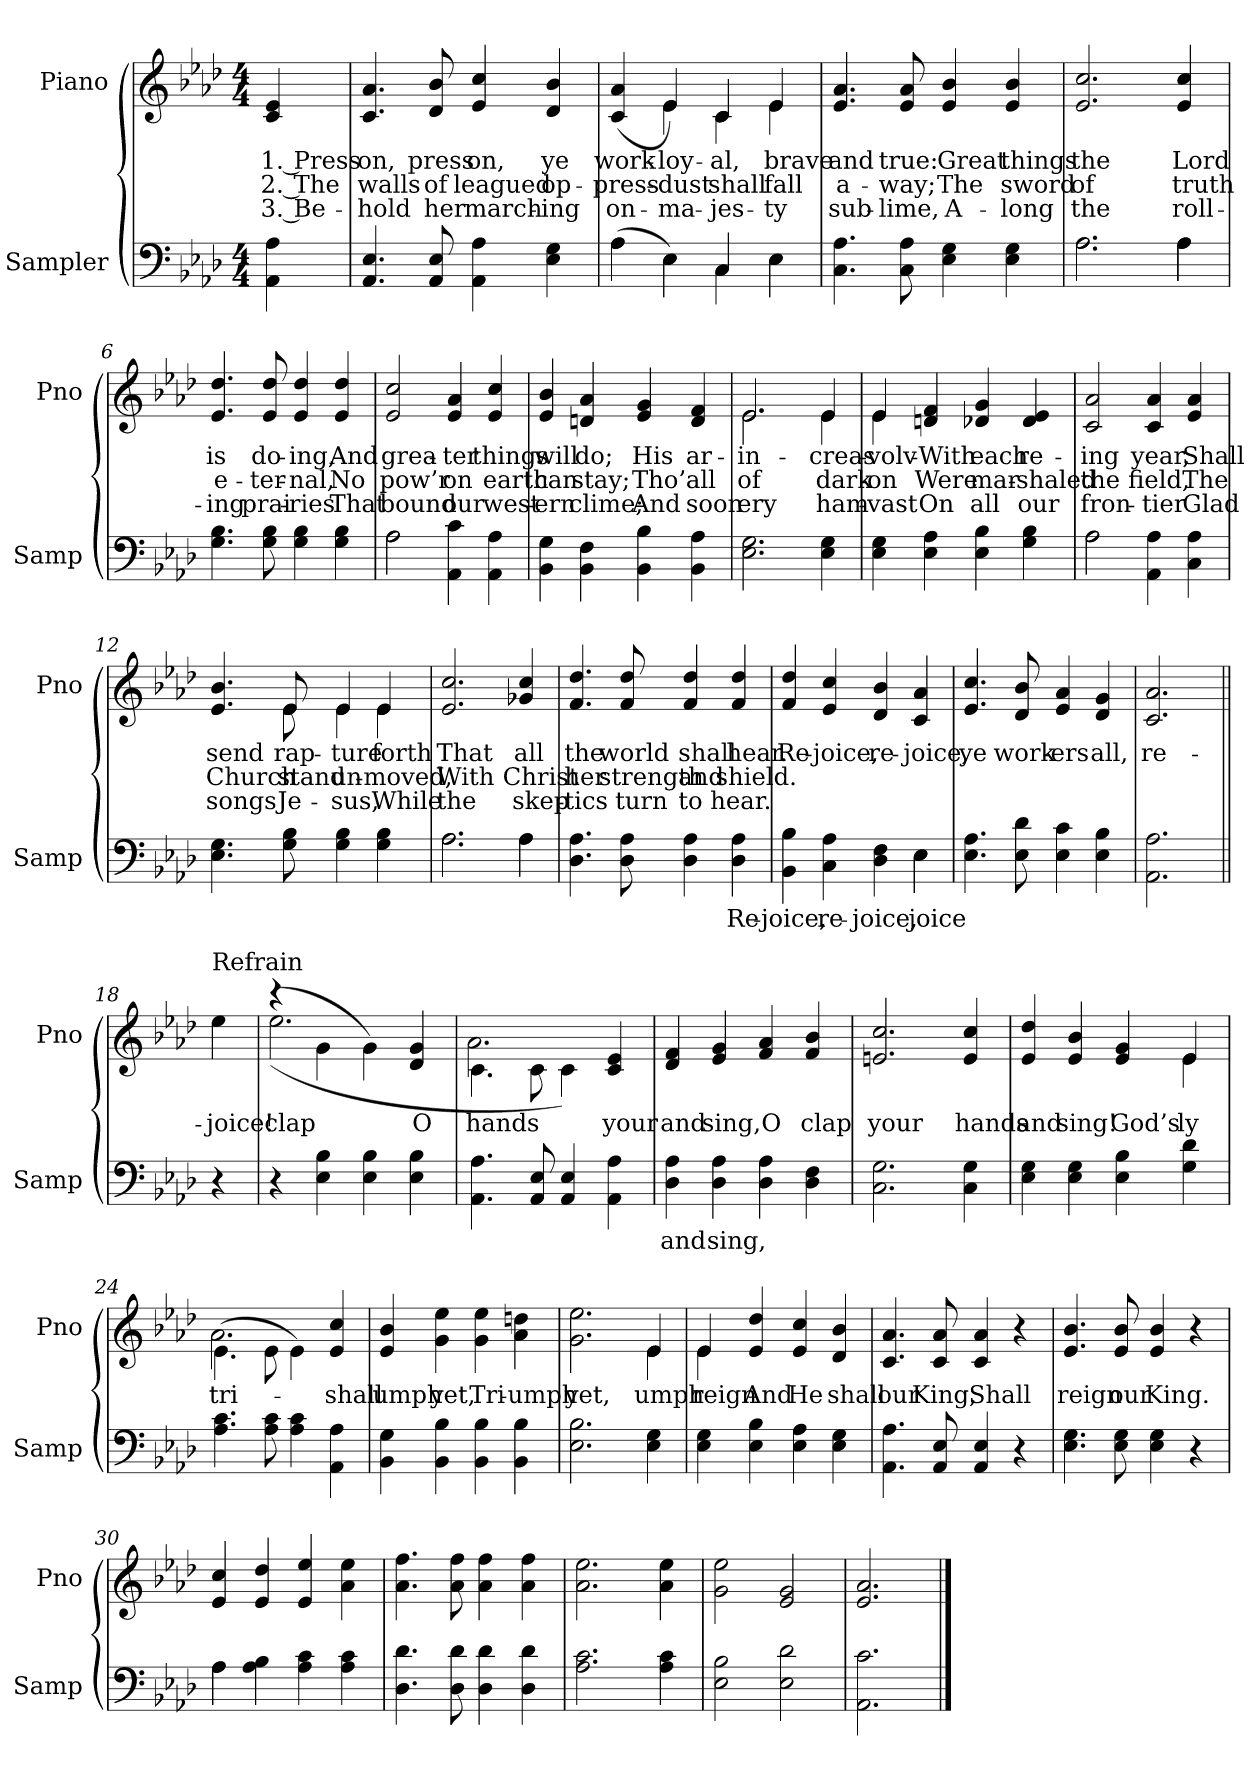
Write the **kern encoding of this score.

**kern	**text	**kern	**text	**text	**text
*part2	*part2	*part1	*part1	*part1	*part1
*staff2	*staff2	*staff1	*staff1	*staff1	*staff1
*I"Sampler	*	*I"Piano	*	*	*
*I'Samp	*	*I'Pno	*	*	*
*clefF4	*	*clefG2	*	*	*
*k[b-e-a-d-]	*	*k[b-e-a-d-]	*	*	*
*A-:	*	*A-:	*	*	*
*M4/4	*	*M4/4	*	*	*
=1	=1	=1	=1	=1	=1
4AA- 4A-	.	4c 4e-	1. Press	2. The	3. Be-
=2	=2	=2	=2	=2	=2
4.AA- 4.E-	.	4.c 4.a-	on,	walls	-hold
8AA- 8E-	.	8d- 8b-	press	of	her
4AA- 4A-	.	4e- 4cc	on,	leagued	march-
4E- 4G	.	4d- 4b-	ye	op-	-ing
=3	=3	=3	=3	=3	=3
*^	*	*^	*	*	*
(4A-\	4A-	.	(4c 4a-	4ryy	work-	-press-	on-
4E-\)	4E-	.	4e-/)	4e-	loy-	dust	ma-
4C/	4C	.	4c/	4c	-al,	shall	-jes-
4E-\	4E-	.	4e-/	4e-	brave	fall	-ty
*v	*v	*	*	*	*	*	*
*	*	*v	*v	*	*	*
=4	=4	=4	=4	=4	=4
4.C 4.A-	.	4.e- 4.a-	and	a-	sub-
8C 8A-	.	8e- 8a-	true:	-way;	-lime,
4E- 4G	.	4e- 4b-	Great	The	A-
4E- 4G	.	4e- 4b-	things	sword	-long
=5	=5	=5	=5	=5	=5
*^	*	*	*	*	*
2.A-\	2.A-	.	2.e- 2.cc	the	of	the
4A-\	4A-	.	4e- 4cc	Lord	truth	roll-
*v	*v	*	*	*	*	*
=6	=6	=6	=6	=6	=6
4.G 4.B-	.	4.e- 4.dd-	is	e-	-ing
8G 8B-	.	8e- 8dd-	do-	-ter-	prai-
4G 4B-	.	4e- 4dd-	-ing,	-nal,	-ries
4G 4B-	.	4e- 4dd-	And	No	That
=7	=7	=7	=7	=7	=7
*^	*	*	*	*	*
2A-\	2A-	.	2e- 2cc	grea-	pow’r	bound
4AA- 4c	2ryy	.	4e- 4a-	-ter	on	our
4AA- 4A-	.	.	4e- 4cc	things	earth	west-
*v	*v	*	*	*	*	*
=8	=8	=8	=8	=8	=8
4BB- 4G	.	4e- 4b-	will	can	-ern
4BB- 4F	.	4dn 4a-	do;	stay;	clime;
4BB- 4B-	.	4e- 4g	His	Tho’	And
4BB- 4A-	.	4d 4f	ar-	all	soon
=9	=9	=9	=9	=9	=9
*	*	*^	*	*	*
2.E- 2.G	.	2.e-/	2.e-	in-	of	-ery
4E- 4G	.	4e-/	4e-	-creas-	dark-	ham-
=10	=10	=10	=10	=10	=10	=10
4E- 4G	.	4e-/	4e-	-volv-	on	vast
4E- 4A-	.	4dn 4f	2.ryy	With	Were	On
4E- 4B-	.	4d-X 4g	.	each	mar-	all
4G 4B-	.	4d- 4e-	.	re-	-shaled	our
*	*	*v	*v	*	*	*
=11	=11	=11	=11	=11	=11
*^	*	*	*	*	*
2A-\	2A-	.	2c 2a-	-ing	the	fron-
4AA- 4A-	2ryy	.	4c 4a-	year,	field,	-tier
4C 4A-	.	.	4e- 4a-	Shall	The	Glad
*v	*v	*	*	*	*	*
=12	=12	=12	=12	=12	=12
*	*	*^	*	*	*
4.E- 4.G	.	4.e- 4.b-	4.ryy	send	Church	songs
8G 8B-	.	8e-/	8e-	rap-	stand	Je-
4G 4B-	.	4e-/	4e-	-ture	un-	-sus,
4G 4B-	.	4e-/	4e-	forth	-moved,	While
*	*	*v	*v	*	*	*
=13	=13	=13	=13	=13	=13
*^	*	*	*	*	*
2.A-\	2.A-	.	2.e- 2.cc	That	With	the
4A-\	4A-	.	4g-X 4cc	all	Christ	skep-
*v	*v	*	*	*	*	*
=14	=14	=14	=14	=14	=14
4.D- 4.A-	.	4.f 4.dd-	the	her	-tics
8D- 8A-	.	8f 8dd-	world	strength	turn
4D- 4A-	.	4f 4dd-	shall	and	to
4D- 4A-	Re-	4f 4dd-	hear.	shield.	hear.
=15	=15	=15	=15	=15	=15
*^	*	*	*	*	*
4BB- 4B-	2.ryy	-joice,	4f 4dd-	Re-	.	.
4C 4A-	.	re-	4e- 4cc	-joice,	.	.
4D- 4F	.	-joice,	4d- 4b-	re-	.	.
4E-\	4E-	-joice	4c 4a-	-joice,	.	.
*v	*v	*	*	*	*	*
=16	=16	=16	=16	=16	=16
4.E- 4.A-	.	4.e- 4.cc	ye	.	.
8E- 8d-	.	8d- 8b-	work-	.	.
4E- 4c	.	4e- 4a-	-ers	.	.
4E- 4B-	.	4d- 4g	all,	.	.
=17	=17	=17	=17	=17	=17
2.AA- 2.A-	.	2.c 2.a-	re-	.	.
=18||	=18||	=18||	=18||	=18||	=18||
!	!	!LO:TX:t=Refrain	!	!	!
4r	.	4ee-	-joice!	.	.
=19	=19	=19	=19	=19	=19
*	*	*^	*	*	*
4r	.	(4r	(2.ee-	clap	.	.
4E- 4B-	.	4g\	.	.	.	.
4E- 4B-	.	4g\)	.	.	.	.
4E- 4B-	.	4d- 4g	4ryy	O	.	.
=20	=20	=20	=20	=20	=20	=20
4.AA- 4.A-	.	4.c\	2.a-	hands	.	.
8AA- 8E-	.	8c\	.	.	.	.
4AA- 4E-	.	4c\)	.	.	.	.
4AA- 4A-	.	4c 4e-	4ryy	your	.	.
*	*	*v	*v	*	*	*
=21	=21	=21	=21	=21	=21
4D- 4A-	and	4d- 4f	and	.	.
4D- 4A-	sing,	4e- 4g	sing,	.	.
4D- 4A-	.	4f 4a-	O	.	.
4D- 4F	.	4f 4b-	clap	.	.
=22	=22	=22	=22	=22	=22
2.C 2.G	.	2.en 2.cc	your	.	.
4C 4G	.	4e 4cc	hands	.	.
=23	=23	=23	=23	=23	=23
*	*	*^	*	*	*
4E- 4G	.	4e- 4dd-	2.ryy	and	.	.
4E- 4G	.	4e- 4b-	.	sing!	.	.
4E- 4B-	.	4e- 4g	.	God’s	.	.
4G 4d-	.	4e-/	4e-	-ly	.	.
=24	=24	=24	=24	=24	=24	=24
4.A- 4.c	.	(4.e-\	2.a-	tri-	.	.
8A- 8c	.	8e-\	.	.	.	.
4A- 4c	.	4e-\)	.	.	.	.
4AA- 4A-	.	4e- 4cc	4ryy	shall	.	.
*	*	*v	*v	*	*	*
=25	=25	=25	=25	=25	=25
4BB- 4G	.	4e- 4b-	-umph	.	.
4BB- 4B-	.	4g 4ee-	yet,	.	.
4BB- 4B-	.	4g 4ee-	Tri-	.	.
4BB- 4B-	.	4a- 4ddn	-umph	.	.
=26	=26	=26	=26	=26	=26
*	*	*^	*	*	*
2.E- 2.B-	.	2.g 2.ee-	2.ryy	yet,	.	.
4E- 4G	.	4e-/	4e-	-umph	.	.
=27	=27	=27	=27	=27	=27	=27
4E- 4G	.	4e-/	4e-	reign	.	.
4E- 4B-	.	4e- 4dd-	2.ryy	And	.	.
4E- 4A-	.	4e- 4cc	.	He	.	.
4E- 4G	.	4d- 4b-	.	shall	.	.
*	*	*v	*v	*	*	*
=28	=28	=28	=28	=28	=28
4.AA- 4.A-	.	4.c 4.a-	our	.	.
8AA- 8E-	.	8c 8a-	King,	.	.
4AA- 4E-	.	4c 4a-	Shall	.	.
4r	.	4r	.	.	.
=29	=29	=29	=29	=29	=29
4.E- 4.G	.	4.e- 4.b-	reign	.	.
8E- 8G	.	8e- 8b-	our	.	.
4E- 4G	.	4e- 4b-	King.	.	.
4r	.	4r	.	.	.
=30	=30	=30	=30	=30	=30
*^	*	*	*	*	*
4A-\	4A-	.	4e- 4cc	.	.	.
4A- 4B-	2.ryy	.	4e- 4dd-	.	.	.
4A- 4c	.	.	4e- 4ee-	.	.	.
4A- 4c	.	.	4a- 4ee-	.	.	.
*v	*v	*	*	*	*	*
=31	=31	=31	=31	=31	=31
4.D- 4.d-	.	4.a- 4.ff	.	.	.
8D- 8d-	.	8a- 8ff	.	.	.
4D- 4d-	.	4a- 4ff	.	.	.
4D- 4d-	.	4a- 4ff	.	.	.
=32	=32	=32	=32	=32	=32
2.A- 2.c	.	2.a- 2.ee-	.	.	.
4A- 4c	.	4a- 4ee-	.	.	.
=33	=33	=33	=33	=33	=33
2E- 2B-	.	2g 2ee-	.	.	.
2E- 2d-	.	2e- 2g	.	.	.
=34	=34	=34	=34	=34	=34
2.AA- 2.c	.	2.e- 2.a-	.	.	.
==	==	==	==	==	==
*-	*-	*-	*-	*-	*-
